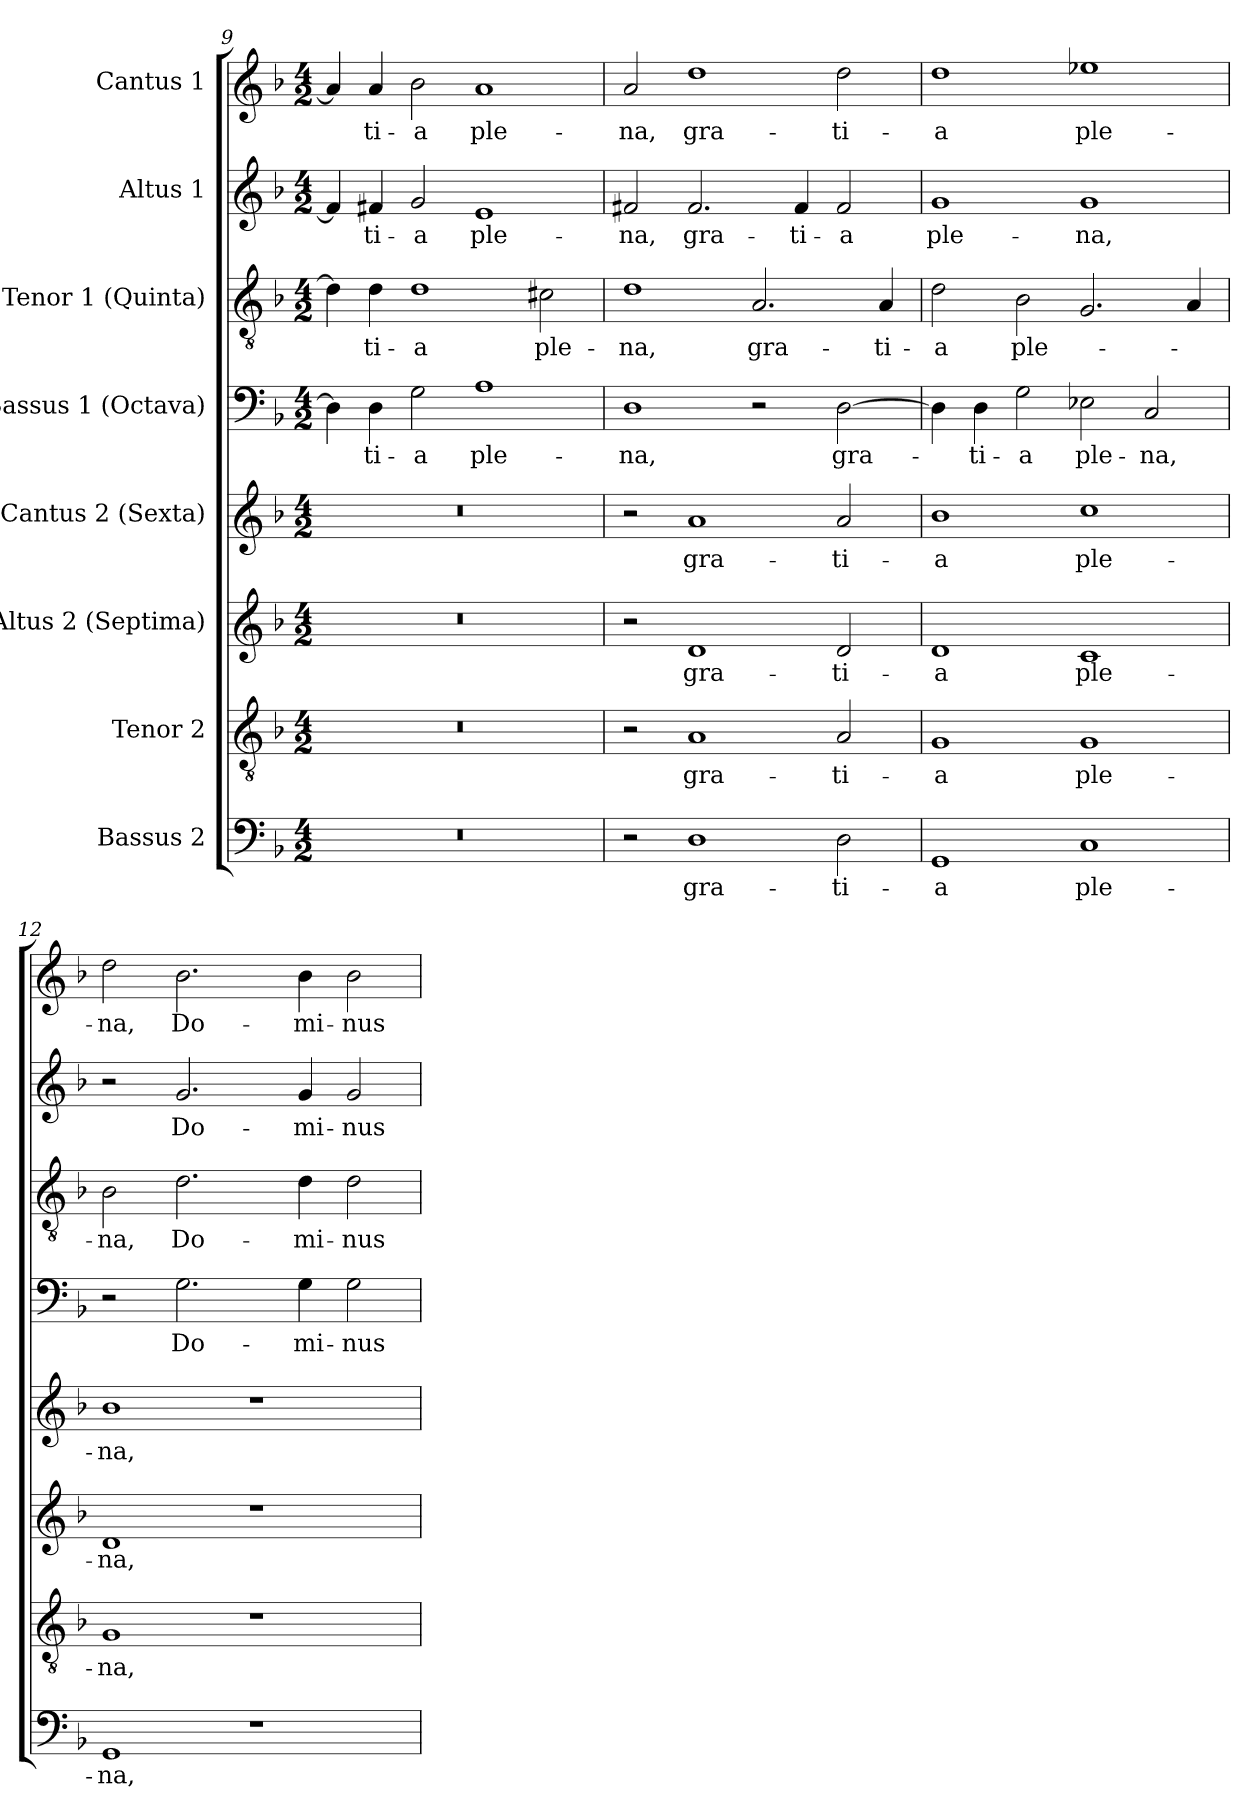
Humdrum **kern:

**kern	**text	**kern	**text	**kern	**text	**kern	**text	**kern	**text	**kern	**text	**kern	**text	**kern	**text
*part8	*part8	*part7	*part7	*part6	*part6	*part5	*part5	*part4	*part4	*part3	*part3	*part2	*part2	*part1	*part1
*staff8	*staff8	*staff7	*staff7	*staff6	*staff6	*staff5	*staff5	*staff4	*staff4	*staff3	*staff3	*staff2	*staff2	*staff1	*staff1
*I"Bassus 2	*	*I"Tenor 2	*	*I"Altus 2 (Septima)	*	*I"Cantus 2 (Sexta)	*	*I"Bassus 1 (Octava)	*	*I"Tenor 1 (Quinta)	*	*I"Altus 1	*	*I"Cantus 1	*
*clefF4	*	*clefGv2	*	*clefG2	*	*clefG2	*	*clefF4	*	*clefGv2	*	*clefG2	*	*clefG2	*
*k[b-]	*	*k[b-]	*	*k[b-]	*	*k[b-]	*	*k[b-]	*	*k[b-]	*	*k[b-]	*	*k[b-]	*
*F:	*	*F:	*	*F:	*	*F:	*	*F:	*	*F:	*	*F:	*	*F:	*
*M4/2	*	*M4/2	*	*M4/2	*	*M4/2	*	*M4/2	*	*M4/2	*	*M4/2	*	*M4/2	*
=9	=9	=9	=9	=9	=9	=9	=9	=9	=9	=9	=9	=9	=9	=9	=9
0r	.	0r	.	0r	.	0r	.	4D\]	.	4d\]	.	4f#/]	.	4a/]	.
!	!	!	!	!	!	!	!	!	!LO:LY:b	!	!LO:LY:b	!	!LO:LY:b	!	!LO:LY:b
.	.	.	.	.	.	.	.	4D\	-ti-	4d\	-ti-	4f#X/	-ti-	4a/	-ti-
!	!	!	!	!	!	!	!	!	!LO:LY:b	!	!LO:LY:b	!	!LO:LY:b	!	!LO:LY:b
.	.	.	.	.	.	.	.	2G\	-a	1d	-a	2g/	-a	2b-\	-a
!	!	!	!	!	!	!	!	!	!LO:LY:b	!	!	!	!LO:LY:b	!	!LO:LY:b
.	.	.	.	.	.	.	.	1A	ple-	.	.	1e	ple-	1a	ple-
!	!	!	!	!	!	!	!	!	!	!	!LO:LY:b	!	!	!	!
.	.	.	.	.	.	.	.	.	.	2c#X\	ple-	.	.	.	.
=10	=10	=10	=10	=10	=10	=10	=10	=10	=10	=10	=10	=10	=10	=10	=10
!	!	!	!	!	!	!	!	!	!LO:LY:b	!	!LO:LY:b	!	!LO:LY:b	!	!LO:LY:b
2r	.	2r	.	2r	.	2r	.	1D	-na,	1d	-na,	2f#X/	-na,	2a/	-na,
!	!LO:LY:b	!	!LO:LY:b	!	!LO:LY:b	!	!LO:LY:b	!	!	!	!	!	!LO:LY:b	!	!LO:LY:b
1D	gra-	1A	gra-	1d	gra-	1a	gra-	.	.	.	.	2.f#/	gra-	1dd	gra-
!	!	!	!	!	!	!	!	!	!	!	!LO:LY:b	!	!	!	!
.	.	.	.	.	.	.	.	2r	.	2.A/	gra-	.	.	.	.
!	!	!	!	!	!	!	!	!	!	!	!	!	!LO:LY:b	!	!
.	.	.	.	.	.	.	.	.	.	.	.	4f#/	-ti-	.	.
!	!LO:LY:b	!	!LO:LY:b	!	!LO:LY:b	!	!LO:LY:b	!	!LO:LY:b	!	!	!	!LO:LY:b	!	!LO:LY:b
2D\	-ti-	2A/	-ti-	2d/	-ti-	2a/	-ti-	[2D\	gra-	.	.	2f#/	-a	2dd\	-ti-
!	!	!	!	!	!	!	!	!	!	!	!LO:LY:b	!	!	!	!
.	.	.	.	.	.	.	.	.	.	4A/	-ti-	.	.	.	.
=11	=11	=11	=11	=11	=11	=11	=11	=11	=11	=11	=11	=11	=11	=11	=11
!	!LO:LY:b	!	!LO:LY:b	!	!LO:LY:b	!	!LO:LY:b	!	!	!	!LO:LY:b	!	!LO:LY:b	!	!LO:LY:b
1GG	-a	1G	-a	1d	-a	1b-	-a	4D\]	.	2d\	-a	1g	ple-	1dd	-a
!	!	!	!	!	!	!	!	!	!LO:LY:b	!	!	!	!	!	!
.	.	.	.	.	.	.	.	4D\	-ti-	.	.	.	.	.	.
!	!	!	!	!	!	!	!	!	!LO:LY:b	!	!LO:LY:b	!	!	!	!
.	.	.	.	.	.	.	.	2G\	-a	2B-\	ple-	.	.	.	.
!	!LO:LY:b	!	!LO:LY:b	!	!LO:LY:b	!	!LO:LY:b	!	!LO:LY:b	!	!	!	!LO:LY:b	!	!LO:LY:b
1C	ple-	1G	ple-	1c	ple-	1cc	ple-	2E-X\	ple-	2.G/	.	1g	-na,	1ee-X	ple-
!	!	!	!	!	!	!	!	!	!LO:LY:b	!	!	!	!	!	!
.	.	.	.	.	.	.	.	2C/	-na,	.	.	.	.	.	.
.	.	.	.	.	.	.	.	.	.	4A/	.	.	.	.	.
=12	=12	=12	=12	=12	=12	=12	=12	=12	=12	=12	=12	=12	=12	=12	=12
!	!LO:LY:b	!	!LO:LY:b	!	!LO:LY:b	!	!LO:LY:b	!	!	!	!LO:LY:b	!	!	!	!LO:LY:b
1GG	-na,	1G	-na,	1d	-na,	1b-	-na,	2r	.	2B-\	-na,	2r	.	2dd\	-na,
!	!	!	!	!	!	!	!	!	!LO:LY:b	!	!LO:LY:b	!	!LO:LY:b	!	!LO:LY:b
.	.	.	.	.	.	.	.	2.G\	Do-	2.d\	Do-	2.g/	Do-	2.b-\	Do-
1r	.	1r	.	1r	.	1r	.	.	.	.	.	.	.	.	.
!	!	!	!	!	!	!	!	!	!LO:LY:b	!	!LO:LY:b	!	!LO:LY:b	!	!LO:LY:b
.	.	.	.	.	.	.	.	4G\	-mi-	4d\	-mi-	4g/	-mi-	4b-\	-mi-
!	!	!	!	!	!	!	!	!	!LO:LY:b	!	!LO:LY:b	!	!LO:LY:b	!	!LO:LY:b
.	.	.	.	.	.	.	.	2G\	-nus	2d\	-nus	2g/	-nus	2b-\	-nus
=	=	=	=	=	=	=	=	=	=	=	=	=	=	=	=
*-	*-	*-	*-	*-	*-	*-	*-	*-	*-	*-	*-	*-	*-	*-	*-
